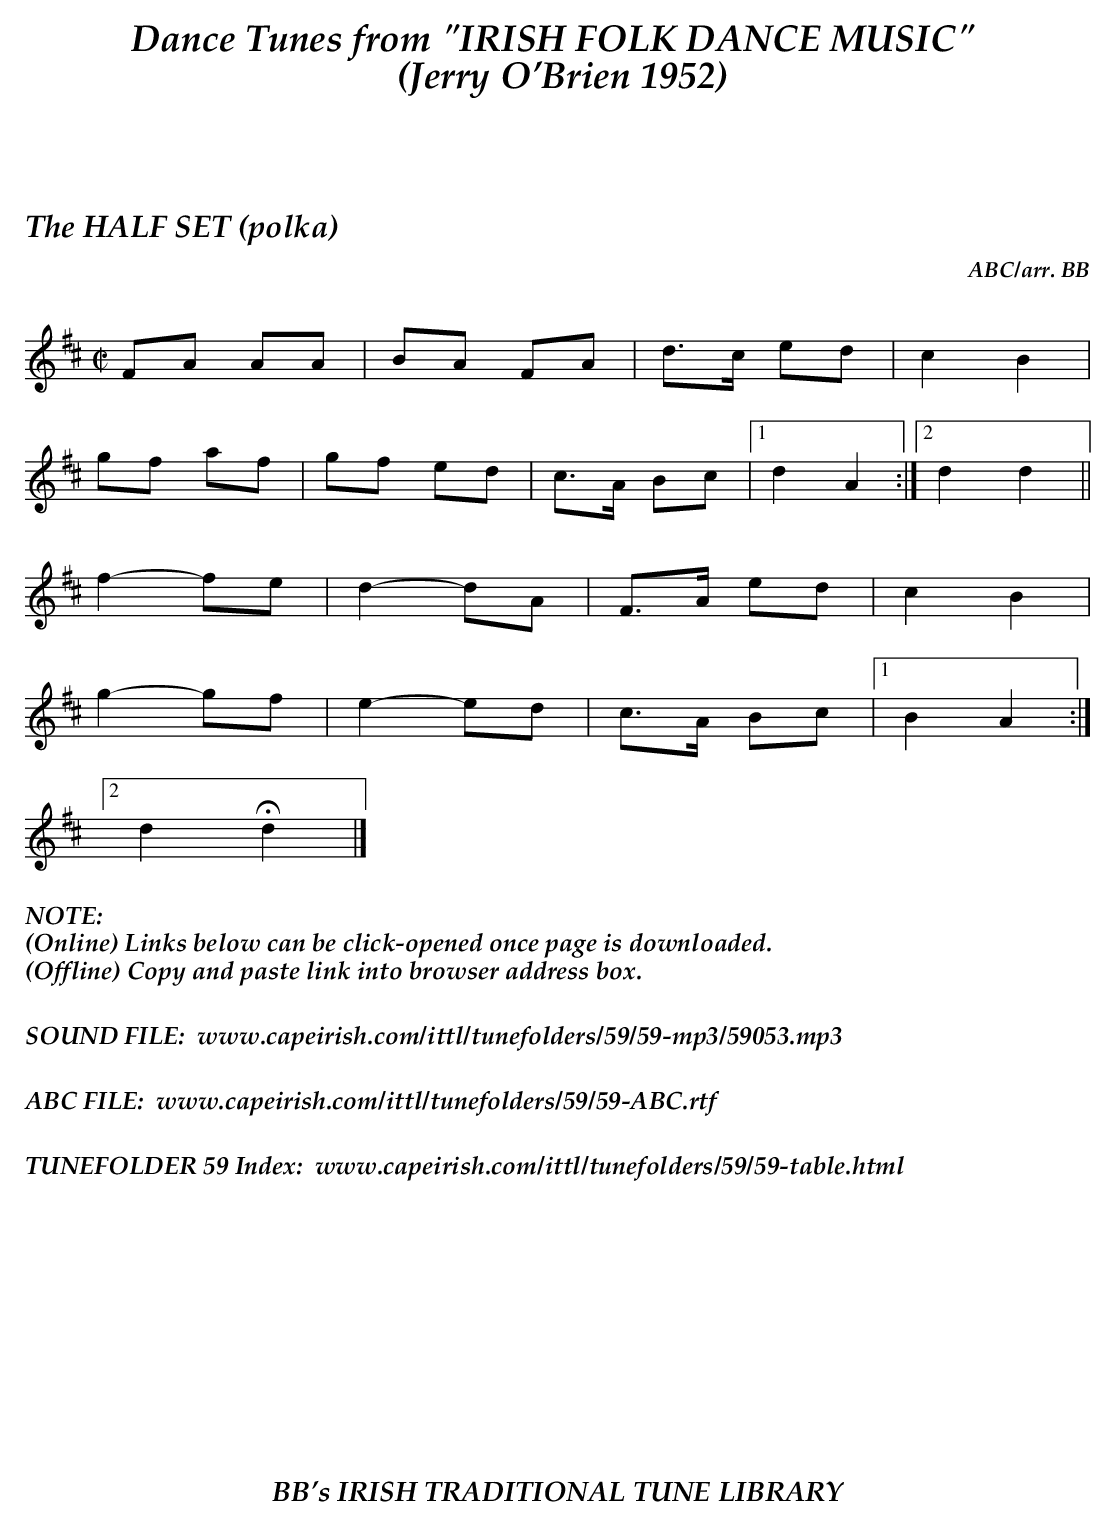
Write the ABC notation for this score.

X:1
T:HALF SET (polka), The
C:ABC/arr. BB
L:1/8
M:C|
K:D
FA AA|BA FA|d>c ed|c2 B2|
gf af|gf ed|c>A Bc|1d2 A2:|2 d2 d2||
f2-fe|d2-dA|F>A ed|c2 B2|
g2-gf|e2-ed|c>A Bc|1 B2 A2:|
[2 d2 Hd2|]
%%textfont "Palatino-BoldItalic" 16
%%begintext
%%NOTE:
(Online) Links below can be click-opened once page is downloaded.
(Offline) Copy and paste link into browser address box.
%%
%%
SOUND FILE:  www.capeirish.com/ittl/tunefolders/59/59-mp3/59053.mp3
%%
%%
ABC FILE:  www.capeirish.com/ittl/tunefolders/59/59-ABC.rtf
%%
%%
TUNEFOLDER 59 Index:  www.capeirish.com/ittl/tunefolders/59/59-table.html
